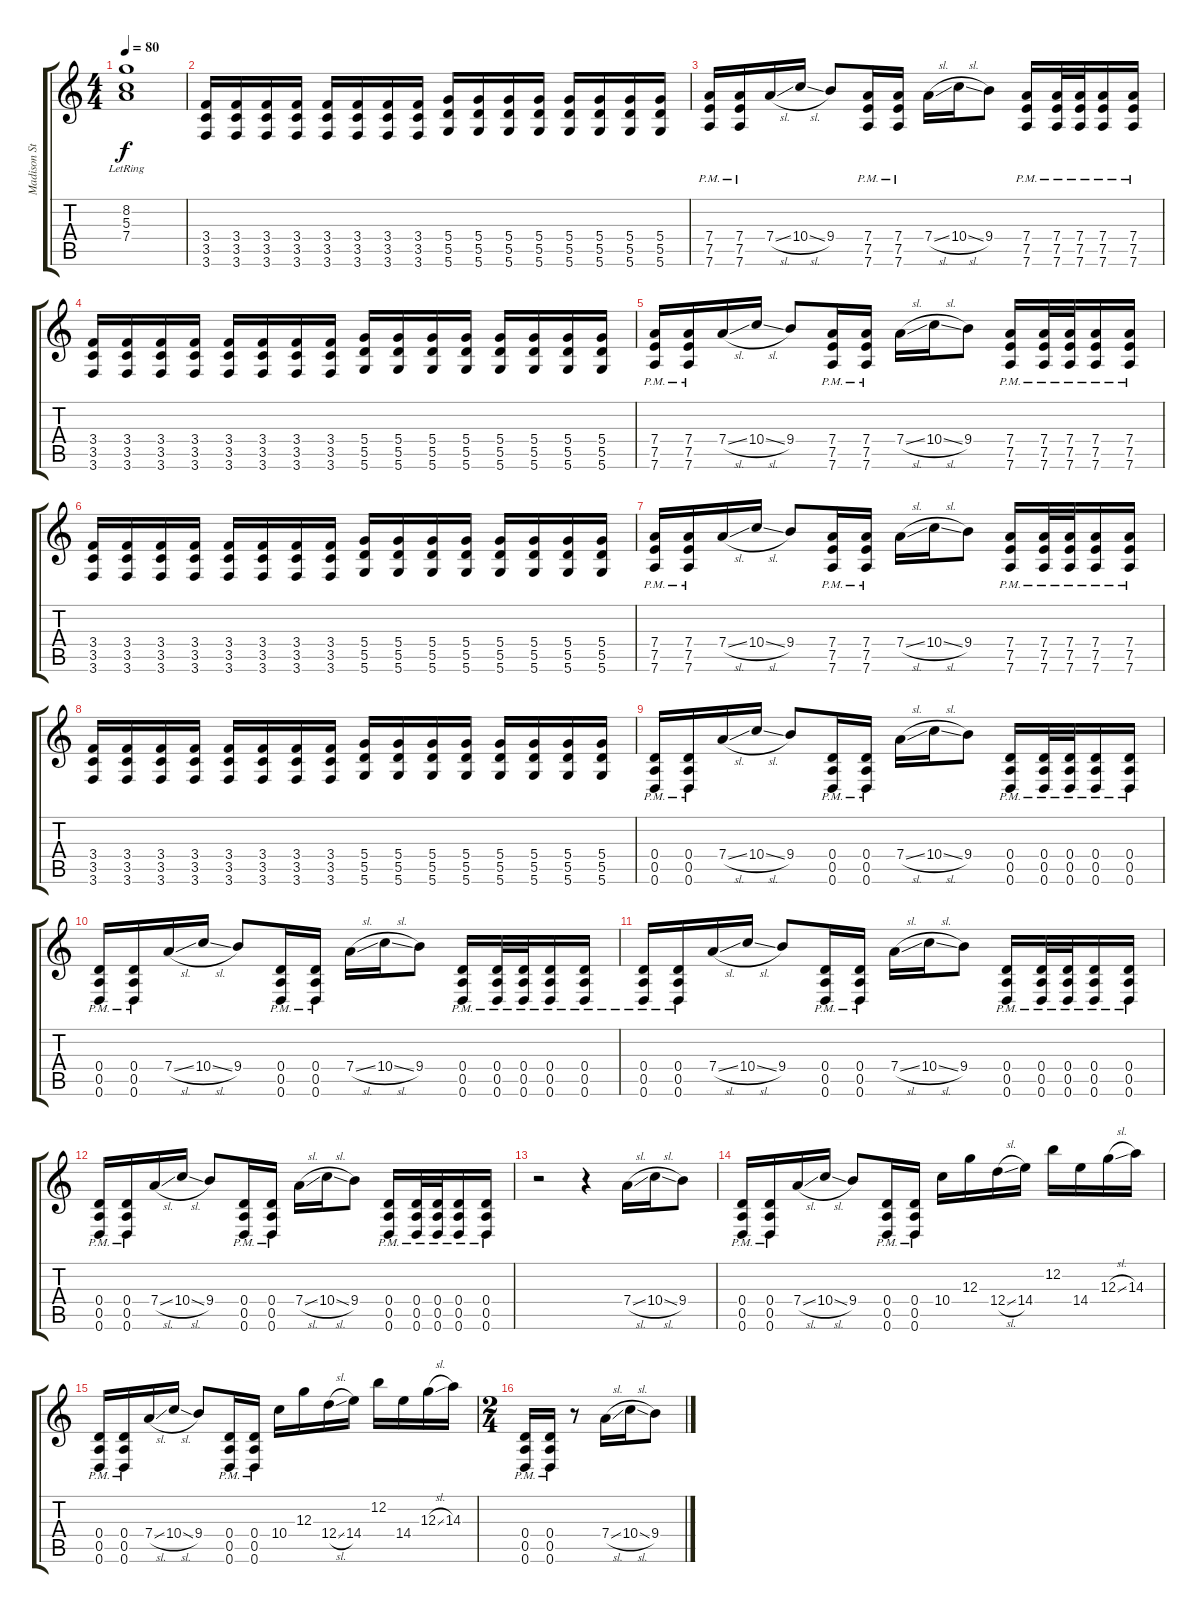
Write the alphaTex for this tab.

\track ("Madison Stolzer" "Madison St") {instrument electricguitarjazz}
\staff {score tabs}
\tuning (E4 B3 G3 D3 A2 D2) {hide}
\ts (4 4)
\tempo 80
\clef g2
\ks c
(8.2 5.3 7.4{lr}).1{dy f} |
(3.4 3.5 3.6).16 (3.4 3.5 3.6).16 (3.4 3.5 3.6).16 (3.4 3.5 3.6).16 (3.4 3.5 3.6).16 (3.4 3.5 3.6).16 (3.4 3.5 3.6).16 (3.4 3.5 3.6).16 (5.4 5.5 5.6).16 (5.4 5.5 5.6).16 (5.4 5.5 5.6).16 (5.4 5.5 5.6).16 (5.4 5.5 5.6).16 (5.4 5.5 5.6).16 (5.4 5.5 5.6).16 (5.4 5.5 5.6).16 |
(7.4{pm} 7.5{pm} 7.6{pm}).16 (7.4{pm} 7.5{pm} 7.6{pm}).16 7.4{sl}.16 10.4{sl}.16 9.4.8 (7.4{pm} 7.5{pm} 7.6{pm}).16 (7.4{pm} 7.5{pm} 7.6{pm}).16 7.4{sl}.16 10.4{sl}.16 9.4.8 (7.4{pm} 7.5{pm} 7.6{pm}).16 (7.4{pm} 7.5{pm} 7.6{pm}).32 (7.4{pm} 7.5{pm} 7.6{pm}).32 (7.4{pm} 7.5{pm} 7.6{pm}).16 (7.4{pm} 7.5{pm} 7.6{pm}).16 |
(3.4 3.5 3.6).16 (3.4 3.5 3.6).16 (3.4 3.5 3.6).16 (3.4 3.5 3.6).16 (3.4 3.5 3.6).16 (3.4 3.5 3.6).16 (3.4 3.5 3.6).16 (3.4 3.5 3.6).16 (5.4 5.5 5.6).16 (5.4 5.5 5.6).16 (5.4 5.5 5.6).16 (5.4 5.5 5.6).16 (5.4 5.5 5.6).16 (5.4 5.5 5.6).16 (5.4 5.5 5.6).16 (5.4 5.5 5.6).16 |
(7.4{pm} 7.5{pm} 7.6{pm}).16 (7.4{pm} 7.5{pm} 7.6{pm}).16 7.4{sl}.16 10.4{sl}.16 9.4.8 (7.4{pm} 7.5{pm} 7.6{pm}).16 (7.4{pm} 7.5{pm} 7.6{pm}).16 7.4{sl}.16 10.4{sl}.16 9.4.8 (7.4{pm} 7.5{pm} 7.6{pm}).16 (7.4{pm} 7.5{pm} 7.6{pm}).32 (7.4{pm} 7.5{pm} 7.6{pm}).32 (7.4{pm} 7.5{pm} 7.6{pm}).16 (7.4{pm} 7.5{pm} 7.6{pm}).16 |
(3.4 3.5 3.6).16 (3.4 3.5 3.6).16 (3.4 3.5 3.6).16 (3.4 3.5 3.6).16 (3.4 3.5 3.6).16 (3.4 3.5 3.6).16 (3.4 3.5 3.6).16 (3.4 3.5 3.6).16 (5.4 5.5 5.6).16 (5.4 5.5 5.6).16 (5.4 5.5 5.6).16 (5.4 5.5 5.6).16 (5.4 5.5 5.6).16 (5.4 5.5 5.6).16 (5.4 5.5 5.6).16 (5.4 5.5 5.6).16 |
(7.4{pm} 7.5{pm} 7.6{pm}).16 (7.4{pm} 7.5{pm} 7.6{pm}).16 7.4{sl}.16 10.4{sl}.16 9.4.8 (7.4{pm} 7.5{pm} 7.6{pm}).16 (7.4{pm} 7.5{pm} 7.6{pm}).16 7.4{sl}.16 10.4{sl}.16 9.4.8 (7.4{pm} 7.5{pm} 7.6{pm}).16 (7.4{pm} 7.5{pm} 7.6{pm}).32 (7.4{pm} 7.5{pm} 7.6{pm}).32 (7.4{pm} 7.5{pm} 7.6{pm}).16 (7.4{pm} 7.5{pm} 7.6{pm}).16 |
(3.4 3.5 3.6).16 (3.4 3.5 3.6).16 (3.4 3.5 3.6).16 (3.4 3.5 3.6).16 (3.4 3.5 3.6).16 (3.4 3.5 3.6).16 (3.4 3.5 3.6).16 (3.4 3.5 3.6).16 (5.4 5.5 5.6).16 (5.4 5.5 5.6).16 (5.4 5.5 5.6).16 (5.4 5.5 5.6).16 (5.4 5.5 5.6).16 (5.4 5.5 5.6).16 (5.4 5.5 5.6).16 (5.4 5.5 5.6).16 |
(0.4{pm} 0.5{pm} 0.6{pm}).16 (0.4{pm} 0.5{pm} 0.6{pm}).16 7.4{sl}.16 10.4{sl}.16 9.4.8 (0.4{pm} 0.5{pm} 0.6{pm}).16 (0.4{pm} 0.5{pm} 0.6{pm}).16 7.4{sl}.16 10.4{sl}.16 9.4.8 (0.4{pm} 0.5{pm} 0.6{pm}).16 (0.4{pm} 0.5{pm} 0.6{pm}).32 (0.4{pm} 0.5{pm} 0.6{pm}).32 (0.4{pm} 0.5{pm} 0.6{pm}).16 (0.4{pm} 0.5{pm} 0.6{pm}).16 |
(0.4{pm} 0.5{pm} 0.6{pm}).16 (0.4{pm} 0.5{pm} 0.6{pm}).16 7.4{sl}.16 10.4{sl}.16 9.4.8 (0.4{pm} 0.5{pm} 0.6{pm}).16 (0.4{pm} 0.5{pm} 0.6{pm}).16 7.4{sl}.16 10.4{sl}.16 9.4.8 (0.4{pm} 0.5{pm} 0.6{pm}).16 (0.4{pm} 0.5{pm} 0.6{pm}).32 (0.4{pm} 0.5{pm} 0.6{pm}).32 (0.4{pm} 0.5{pm} 0.6{pm}).16 (0.4{pm} 0.5{pm} 0.6{pm}).16 |
(0.4{pm} 0.5{pm} 0.6{pm}).16 (0.4{pm} 0.5{pm} 0.6{pm}).16 7.4{sl}.16 10.4{sl}.16 9.4.8 (0.4{pm} 0.5{pm} 0.6{pm}).16 (0.4{pm} 0.5{pm} 0.6{pm}).16 7.4{sl}.16 10.4{sl}.16 9.4.8 (0.4{pm} 0.5{pm} 0.6{pm}).16 (0.4{pm} 0.5{pm} 0.6{pm}).32 (0.4{pm} 0.5{pm} 0.6{pm}).32 (0.4{pm} 0.5{pm} 0.6{pm}).16 (0.4{pm} 0.5{pm} 0.6{pm}).16 |
(0.4{pm} 0.5{pm} 0.6{pm}).16 (0.4{pm} 0.5{pm} 0.6{pm}).16 7.4{sl}.16 10.4{sl}.16 9.4.8 (0.4{pm} 0.5{pm} 0.6{pm}).16 (0.4{pm} 0.5{pm} 0.6{pm}).16 7.4{sl}.16 10.4{sl}.16 9.4.8 (0.4{pm} 0.5{pm} 0.6{pm}).16 (0.4{pm} 0.5{pm} 0.6{pm}).32 (0.4{pm} 0.5{pm} 0.6{pm}).32 (0.4{pm} 0.5{pm} 0.6{pm}).16 (0.4{pm} 0.5{pm} 0.6{pm}).16 |
r.2 r.4 7.4{sl}.16 10.4{sl}.16 9.4.8 |
(0.4{pm} 0.5{pm} 0.6{pm}).16 (0.4{pm} 0.5{pm} 0.6{pm}).16 7.4{sl}.16 10.4{sl}.16 9.4.8 (0.4{pm} 0.5{pm} 0.6{pm}).16 (0.4{pm} 0.5{pm} 0.6{pm}).16 10.4.16 12.3.16 12.4{sl}.16 14.4.16 12.2.16 14.4.16 12.3{sl}.16 14.3.16 |
(0.4{pm} 0.5{pm} 0.6{pm}).16 (0.4{pm} 0.5{pm} 0.6{pm}).16 7.4{sl}.16 10.4{sl}.16 9.4.8 (0.4{pm} 0.5{pm} 0.6{pm}).16 (0.4{pm} 0.5{pm} 0.6{pm}).16 10.4.16 12.3.16 12.4{sl}.16 14.4.16 12.2.16 14.4.16 12.3{sl}.16 14.3.16 |
\ts (2 4)
(0.4{pm} 0.5{pm} 0.6{pm}).16 (0.4{pm} 0.5{pm} 0.6{pm}).16 r.8 7.4{sl}.16 10.4{sl}.16 9.4.8
